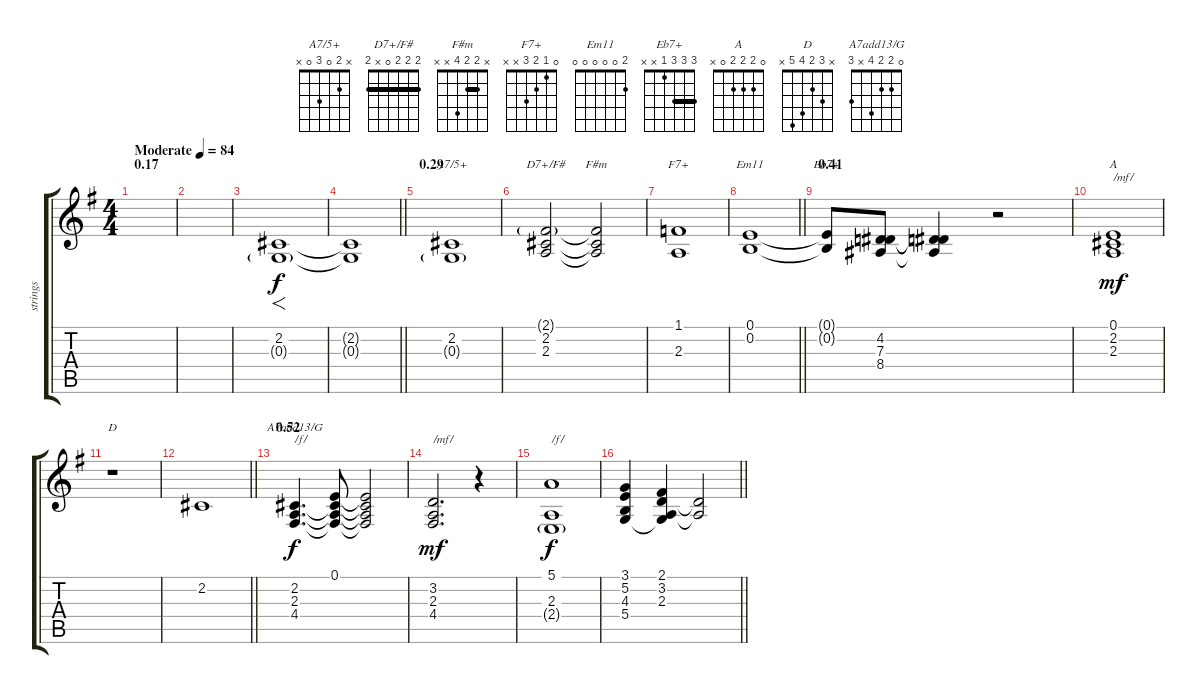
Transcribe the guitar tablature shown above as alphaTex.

\track ("strings" "strings") {instrument synthstrings1}
\staff {score tabs}
\tuning (E4 B3 G3 D3 A2 E2) {hide}
\chord ("A7/5+" x 2 0 3 0 x)
\chord ("D7+/F#" 2 2 2 0 x 2) {barre 2}
\chord ("F#m" x 2 2 4 x x) {barre 2}
\chord ("F7+" 0 1 2 3 x x)
\chord ("Em11" 2 0 0 0 0 0)
\chord ("Eb7+" 3 3 3 1 x x) {barre 3}
\chord ("A" 0 2 2 2 0 x)
\chord ("D" x 3 2 4 5 x)
\chord ("A7add13/G" 0 2 2 4 x 3)
\ts (4 4)
\section ("" "0.17")
\tempo (84 "Moderate")
\clef g2
\ks g
|
|
(2.2 0.3{g}).1{f} |
\barLineRight lightlight
(2.2{t} 0.3{t}).1 |
\section ("" "0.29")
(2.2 0.3{g}).1{ch "A7/5+"} |
(2.1{g} 2.2 2.3).2{ch "D7+/F#"} (2.1{t} 2.2{t} 2.3{t}).2{ch "F#m"} |
(1.1 2.3).1{ch "F7+"} |
\barLineRight lightlight
(0.1 0.2).1{ch "Em11"} |
\section ("" "0.41")
(0.1{t} 0.2{t}).8{ch "Eb7+"} (4.2 7.3 8.4).8 (4.2{t} 7.3{t} 8.4{t}).4 r.2 |
(0.1 2.2 2.3).1{ch "A" txt "/mf/" dy mf} |
r.1{ch "D"} |
\barLineRight lightlight
2.2.1 |
\section ("" "0.52")
(2.2 2.3 4.4).4{d ch "A7add13/G" txt "/f/" dy f} (0.1 2.2{t} 2.3{t} 4.4{t}).8 (0.1{t} 2.2{t} 2.3{t} 4.4{t}).2 |
(3.2 2.3 4.4).2{d txt "/mf/" dy mf} r.4 |
(5.1 2.3 2.4{g}).1{txt "/f/" dy f} |
\barLineRight lightlight
(3.1 5.2 4.3 5.4).4 (2.1 3.2 2.3 5.4{t}).4 (3.2{t} 2.3{t}).2
